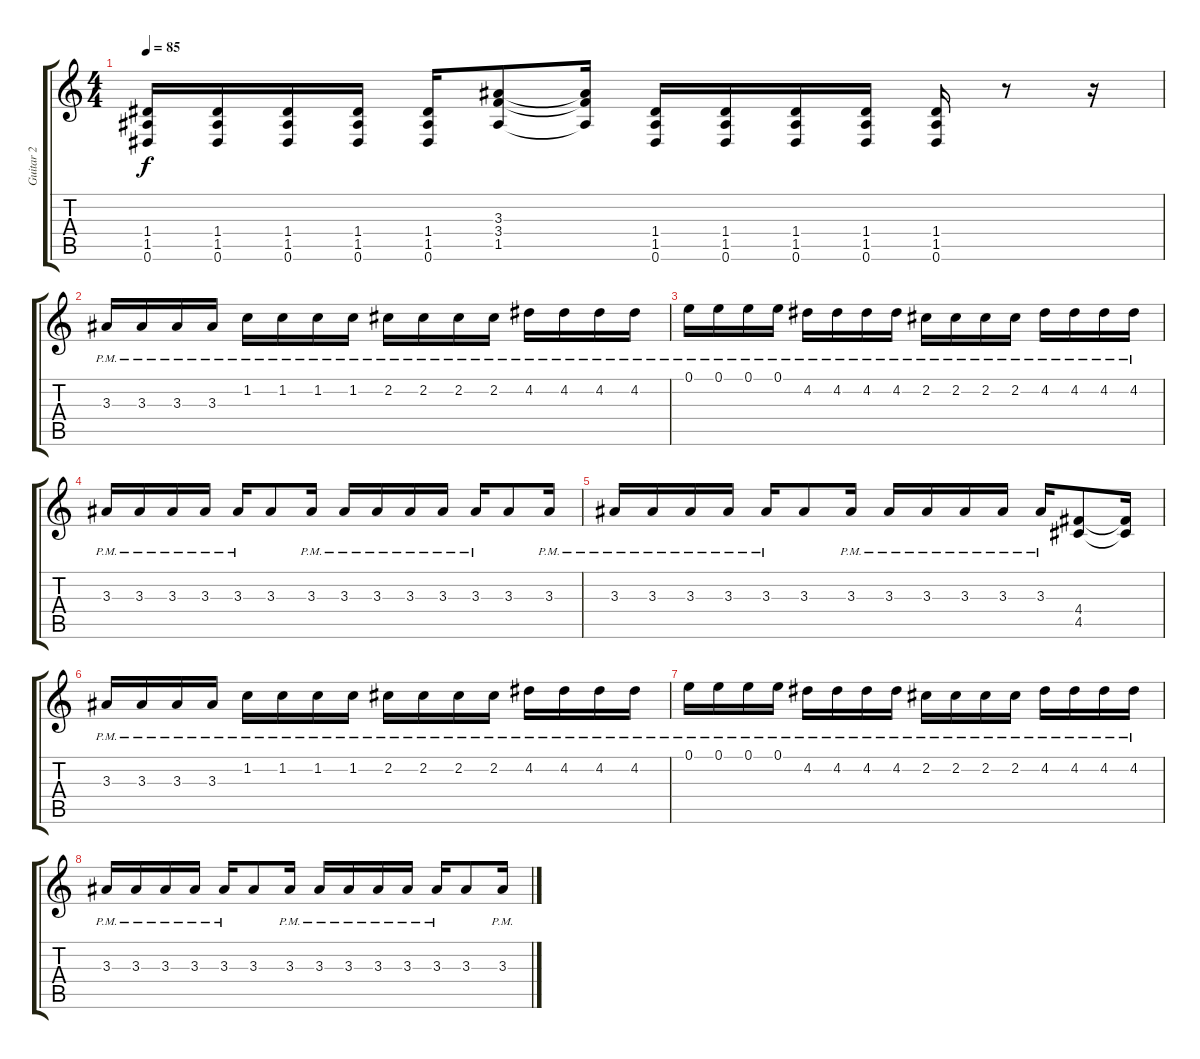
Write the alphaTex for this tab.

\track ("Guitar 2" "Guitar 2") {instrument overdrivenguitar}
\staff {score tabs}
\tuning (E4 B3 G3 D3 A2 Eb2) {hide}
\ts (4 4)
\tempo 85
\clef g2
\ks c
(1.4 1.5 0.6).16{dy f} (1.4 1.5 0.6).16 (1.4 1.5 0.6).16 (1.4 1.5 0.6).16 (1.4 1.5 0.6).16 (3.3 3.4 1.5).8 (3.3{t} 3.4{t} 1.5{t}).16 (1.4 1.5 0.6).16 (1.4 1.5 0.6).16 (1.4 1.5 0.6).16 (1.4 1.5 0.6).16 (1.4 1.5 0.6).16 r.8 r.16 |
3.3{pm}.16{volume 16} 3.3{pm}.16 3.3{pm}.16 3.3{pm}.16 1.2{pm}.16 1.2{pm}.16 1.2{pm}.16 1.2{pm}.16 2.2{pm}.16 2.2{pm}.16 2.2{pm}.16 2.2{pm}.16 4.2{pm}.16 4.2{pm}.16 4.2{pm}.16 4.2{pm}.16 |
0.1{pm}.16 0.1{pm}.16 0.1{pm}.16 0.1{pm}.16 4.2{pm}.16 4.2{pm}.16 4.2{pm}.16 4.2{pm}.16 2.2{pm}.16 2.2{pm}.16 2.2{pm}.16 2.2{pm}.16 4.2{pm}.16 4.2{pm}.16 4.2{pm}.16 4.2{pm}.16 |
3.3{pm}.16 3.3{pm}.16 3.3{pm}.16 3.3{pm}.16 3.3{pm}.16 3.3.8 3.3{pm}.16 3.3{pm}.16 3.3{pm}.16 3.3{pm}.16 3.3{pm}.16 3.3{pm}.16 3.3.8 3.3{pm}.16 |
3.3{pm}.16 3.3{pm}.16 3.3{pm}.16 3.3{pm}.16 3.3{pm}.16 3.3.8 3.3{pm}.16 3.3{pm}.16 3.3{pm}.16 3.3{pm}.16 3.3{pm}.16 3.3{pm}.16 (4.4 4.5).8{instrument guitarfretnoise} (4.4{t} 4.5{t}).16 |
3.3{pm}.16{volume 16 instrument overdrivenguitar} 3.3{pm}.16 3.3{pm}.16 3.3{pm}.16 1.2{pm}.16 1.2{pm}.16 1.2{pm}.16 1.2{pm}.16 2.2{pm}.16 2.2{pm}.16 2.2{pm}.16 2.2{pm}.16 4.2{pm}.16 4.2{pm}.16 4.2{pm}.16 4.2{pm}.16 |
0.1{pm}.16 0.1{pm}.16 0.1{pm}.16 0.1{pm}.16 4.2{pm}.16 4.2{pm}.16 4.2{pm}.16 4.2{pm}.16 2.2{pm}.16 2.2{pm}.16 2.2{pm}.16 2.2{pm}.16 4.2{pm}.16 4.2{pm}.16 4.2{pm}.16 4.2{pm}.16 |
3.3{pm}.16 3.3{pm}.16 3.3{pm}.16 3.3{pm}.16 3.3{pm}.16 3.3.8 3.3{pm}.16 3.3{pm}.16 3.3{pm}.16 3.3{pm}.16 3.3{pm}.16 3.3{pm}.16 3.3.8 3.3{pm}.16
